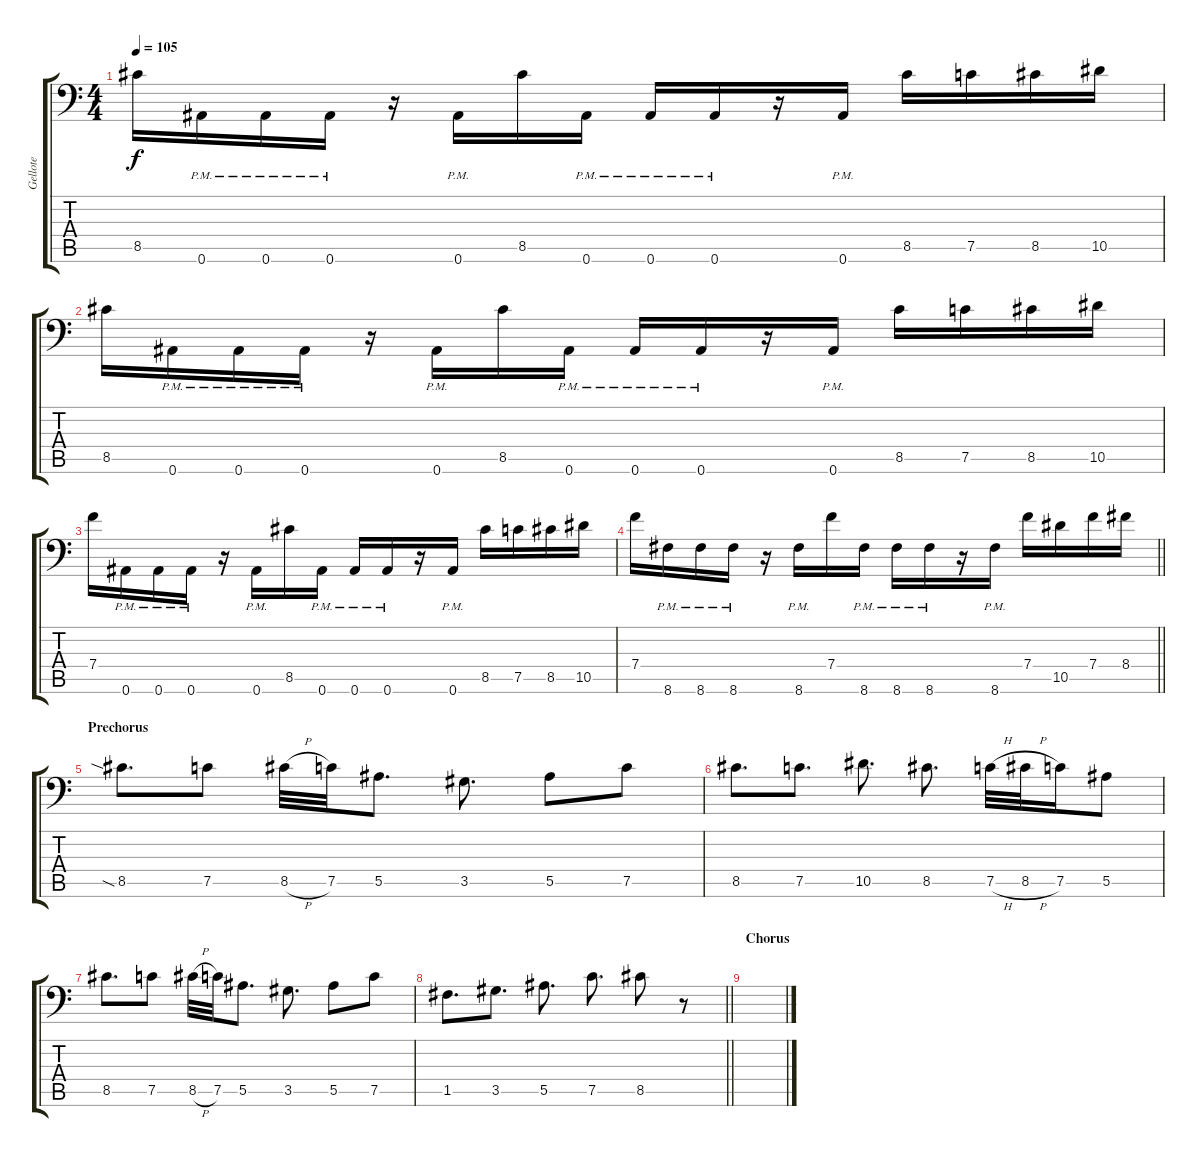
\track ("Gellote" "Gellote") {instrument distortionguitar}
\staff {score tabs}
\tuning (C4 G3 Eb3 Bb2 F2 Bb1) {hide}
\ts (4 4)
\tempo 105
\clef f4
\ks c
8.5.16{dy f} 0.6{pm}.16 0.6{pm}.16 0.6{pm}.16 r.16 0.6{pm}.16 8.5.16 0.6{pm}.16 0.6{pm}.16 0.6{pm}.16 r.16 0.6{pm}.16 8.5.16 7.5.16 8.5.16 10.5.16 |
8.5.16 0.6{pm}.16 0.6{pm}.16 0.6{pm}.16 r.16 0.6{pm}.16 8.5.16 0.6{pm}.16 0.6{pm}.16 0.6{pm}.16 r.16 0.6{pm}.16 8.5.16 7.5.16 8.5.16 10.5.16 |
7.4.16 0.6{pm}.16 0.6{pm}.16 0.6{pm}.16 r.16 0.6{pm}.16 8.5.16 0.6{pm}.16 0.6{pm}.16 0.6{pm}.16 r.16 0.6{pm}.16 8.5.16 7.5.16 8.5.16 10.5.16 |
\barLineRight lightlight
7.4.16 8.6{pm}.16 8.6{pm}.16 8.6{pm}.16 r.16 8.6{pm}.16 7.4.16 8.6{pm}.16 8.6{pm}.16 8.6{pm}.16 r.16 8.6{pm}.16 7.4.16 10.5.16 7.4.16 8.4.16 |
\section ("" "Prechorus")
8.5{sia}.8{d} 7.5.8 8.5{h}.32 7.5.32 5.5.8{d} 3.5.8{d} 5.5.8 7.5.8 |
8.5.8{d} 7.5.8{d} 10.5.8{d} 8.5.8{d} 7.5{h}.32 8.5{h}.32 7.5.16 5.5.8 |
8.5.8{d} 7.5.8 8.5{h}.32 7.5.32 5.5.8{d} 3.5.8{d} 5.5.8 7.5.8 |
\barLineRight lightlight
1.5.8{d} 3.5.8{d} 5.5.8{d} 7.5.8{d} 8.5.8 r.8 |
\section ("" "Chorus")
